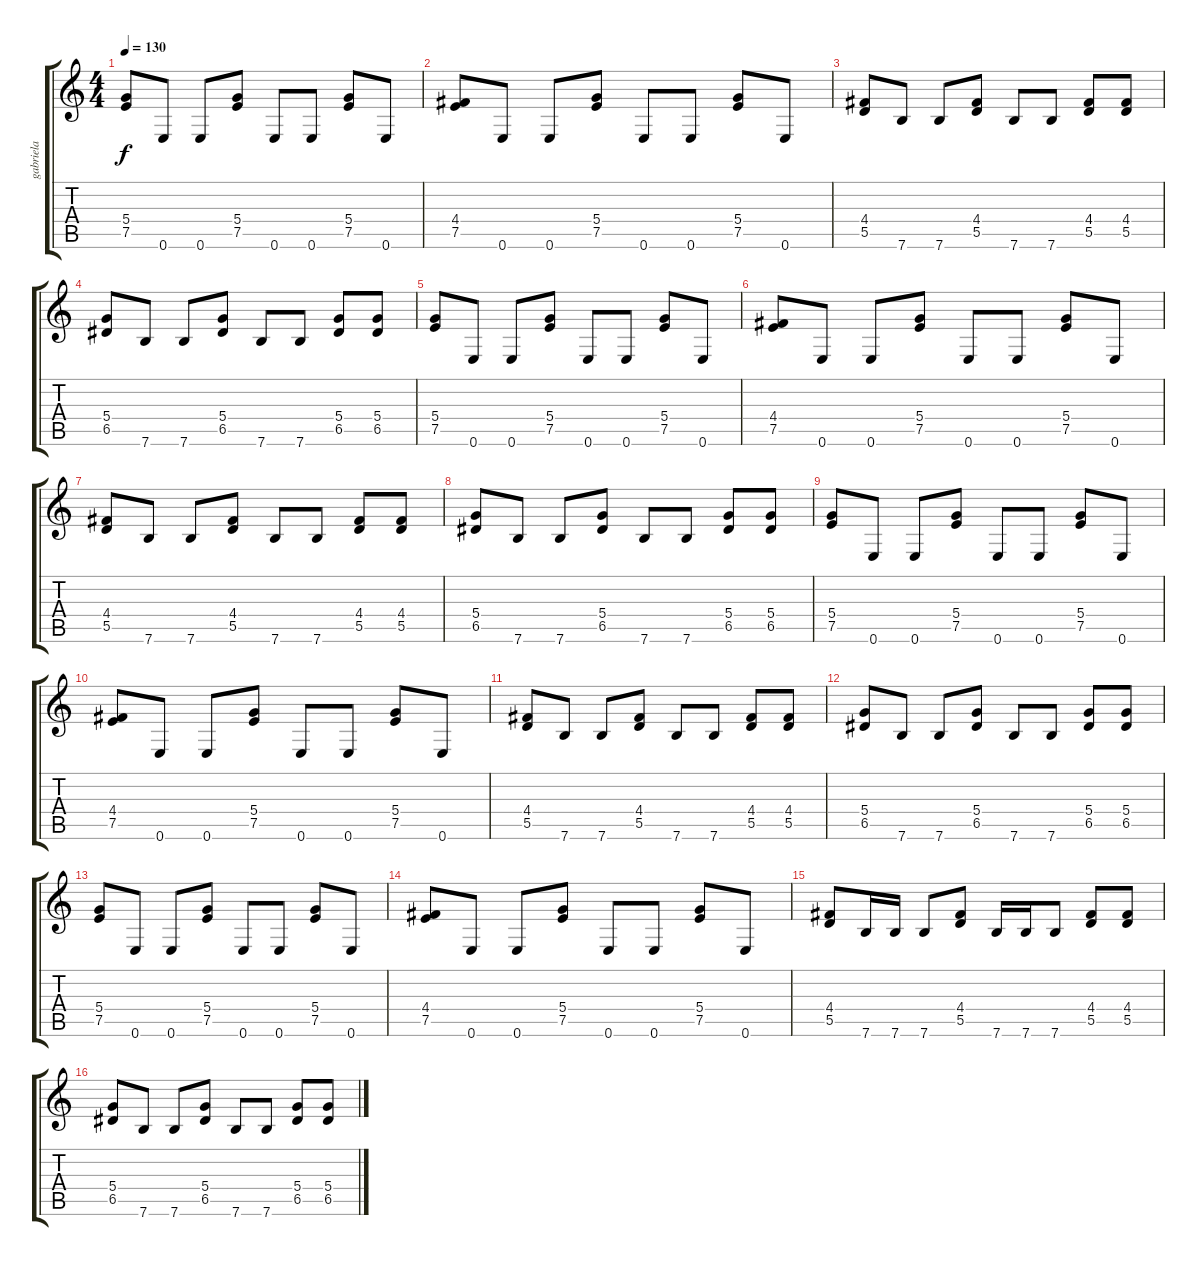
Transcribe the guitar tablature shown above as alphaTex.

\track ("gabriela" "gabriela") {instrument acousticguitarnylon}
\staff {score tabs}
\tuning (E4 B3 G3 D3 A2 E2) {hide}
\ts (4 4)
\tempo 130
\clef g2
\ks c
(5.4 7.5).8{dy f} 0.6.8 0.6.8 (5.4 7.5).8 0.6.8 0.6.8 (5.4 7.5).8 0.6.8 |
(4.4 7.5).8 0.6.8 0.6.8 (5.4 7.5).8 0.6.8 0.6.8 (5.4 7.5).8 0.6.8 |
(4.4 5.5).8 7.6.8 7.6.8 (4.4 5.5).8 7.6.8 7.6.8 (4.4 5.5).8 (4.4 5.5).8 |
(5.4 6.5).8 7.6.8 7.6.8 (5.4 6.5).8 7.6.8 7.6.8 (5.4 6.5).8 (5.4 6.5).8 |
(5.4 7.5).8 0.6.8 0.6.8 (5.4 7.5).8 0.6.8 0.6.8 (5.4 7.5).8 0.6.8 |
(4.4 7.5).8 0.6.8 0.6.8 (5.4 7.5).8 0.6.8 0.6.8 (5.4 7.5).8 0.6.8 |
(4.4 5.5).8 7.6.8 7.6.8 (4.4 5.5).8 7.6.8 7.6.8 (4.4 5.5).8 (4.4 5.5).8 |
(5.4 6.5).8 7.6.8 7.6.8 (5.4 6.5).8 7.6.8 7.6.8 (5.4 6.5).8 (5.4 6.5).8 |
(5.4 7.5).8 0.6.8 0.6.8 (5.4 7.5).8 0.6.8 0.6.8 (5.4 7.5).8 0.6.8 |
(4.4 7.5).8 0.6.8 0.6.8 (5.4 7.5).8 0.6.8 0.6.8 (5.4 7.5).8 0.6.8 |
(4.4 5.5).8 7.6.8 7.6.8 (4.4 5.5).8 7.6.8 7.6.8 (4.4 5.5).8 (4.4 5.5).8 |
(5.4 6.5).8 7.6.8 7.6.8 (5.4 6.5).8 7.6.8 7.6.8 (5.4 6.5).8 (5.4 6.5).8 |
(5.4 7.5).8 0.6.8 0.6.8 (5.4 7.5).8 0.6.8 0.6.8 (5.4 7.5).8 0.6.8 |
(4.4 7.5).8 0.6.8 0.6.8 (5.4 7.5).8 0.6.8 0.6.8 (5.4 7.5).8 0.6.8 |
(4.4 5.5).8 7.6.16 7.6.16 7.6.8 (4.4 5.5).8 7.6.16 7.6.16 7.6.8 (4.4 5.5).8 (4.4 5.5).8 |
(5.4 6.5).8 7.6.8 7.6.8 (5.4 6.5).8 7.6.8 7.6.8 (5.4 6.5).8 (5.4 6.5).8
